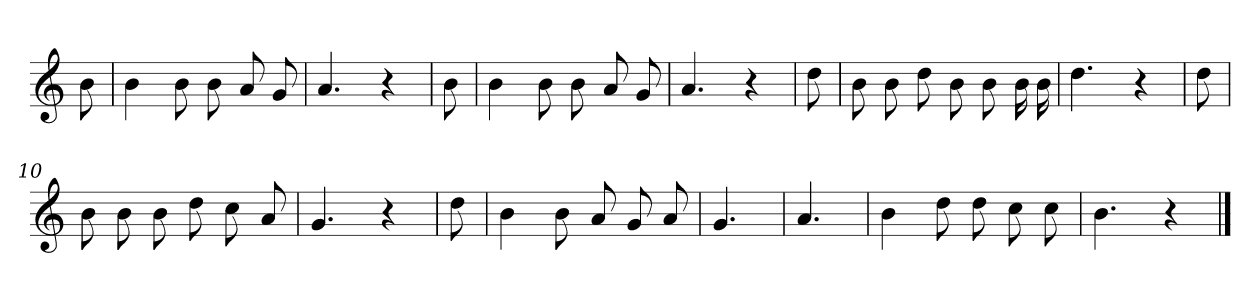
**kern
*part1
*staff1
*clefG2
*k[]
=
8b
=1
4b
8b
8b
8a
8g
=2
4.a
4r
=3
8b
=4
4b
8b
8b
8a
8g
=5
4.a
4r
=6
8dd
=7
8b
8b
8dd
8b
8b
16b
16b
=8
4.dd
4r
=9
8dd
=10
8b
8b
8b
8dd
8cc
8a
=11
4.g
4r
=12
8dd
=13
4b
8b
8a
8g
8a
=14
4.g
=15
4.a
=16
4b
8dd
8dd
8cc
8cc
=17
4.b
4r
==
*-
